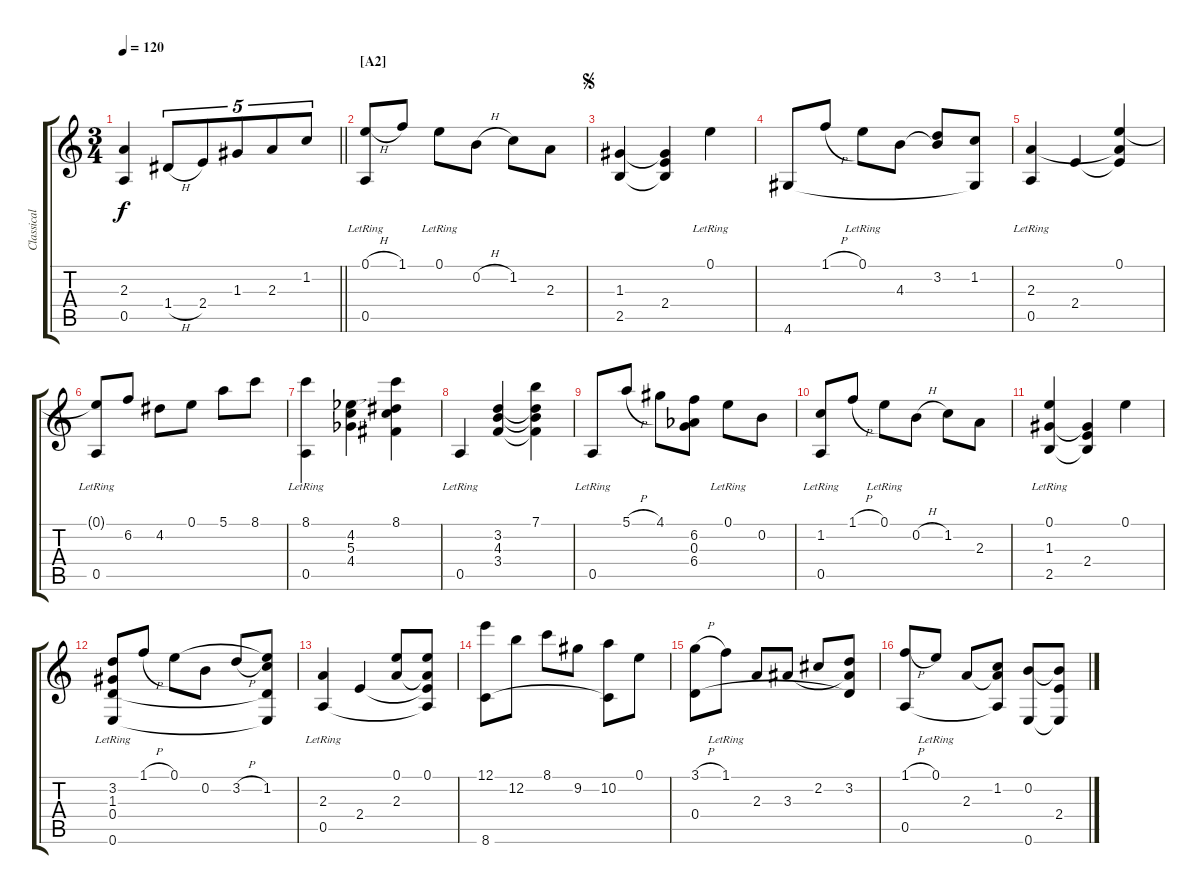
\track ("Classical Guitar" "Classical ") {instrument acousticguitarnylon}
\staff {score tabs}
\tuning (E4 B3 G3 D3 A2 E2) {hide}
\ts (3 4)
\tempo 120
\clef g2
\barLineRight lightlight
\ks c
(2.3 0.5).4{dy f} 1.4{h}.8{tu (5 4)} 2.4.8{tu (5 4) beam merge} 1.3.8{tu (5 4) beam merge} 2.3.8{tu (5 4)} 1.2.8{tu (5 4)} |
\section ("" "[A2]")
(0.1{h} 0.5{lr}).8 1.1.8 0.1{lr}.8 0.2{h}.8 1.2.8 2.3.8 |
\jump segno
(1.3 2.5).4 (1.3{t} 2.4 2.5{t}).4 0.1{lr}.4 |
4.6.8 1.1{h}.8 0.1{lr}.8 4.3.8 (3.2 4.3{t}).8 (1.2 4.6{t}).8 |
(2.3 0.5{lr}).4 2.4.4 (0.1 2.3{t} 2.4{t}).4 |
(0.1{t} 0.5{lr}).8 6.2.8 4.2.8 0.1.8 5.1.8 8.1.8 |
(8.1{lr} 0.5{lr}).4 (4.2{acc b} 5.3 4.4{acc b}).4 (8.1 4.2{t} 5.3{t} 4.4{t}).4 |
0.5{lr}.4 (3.2 4.3 3.4).4 (7.1 3.2{t} 4.3{t} 3.4{t}).4 |
0.5{lr}.8 5.1{h}.8 4.1.8 (6.2 0.3 6.4{acc b}).8 0.1{lr}.8 0.2.8 |
(1.2 0.5{lr}).8 1.1{h}.8 0.1{lr}.8 0.2{h}.8 1.2.8 2.3.8 |
(0.1{lr} 1.3 2.5).4 (1.3{t} 2.4 2.5{t}).4 0.1.4 |
(3.2{lr} 1.3 0.4 0.6).8 1.1{h}.8 0.1.8 0.2.8 3.2{h}.8 (0.1{t} 1.2 0.4{t} 0.6{t}).8 |
(2.3{lr} 0.5).4 2.4.4 (0.1 2.3).8 (0.1 2.3{t} 2.4{t} 0.5{t}).8 |
(12.1 8.6).8 12.2.8 8.1.8 9.2.8 (10.2 8.6{t}).8 0.1.8 |
(3.1{h} 0.4).8 1.1{lr}.8 2.3.8 3.3.8 2.2.8 (3.2 3.3{t} 0.4{t}).8 |
(1.1{h} 0.5).8 0.1{lr}.8 2.3.8 (1.2 2.3{t} 0.5{t}).8 (0.2 0.6).8 (0.2{t} 2.4 0.6{t}).8
